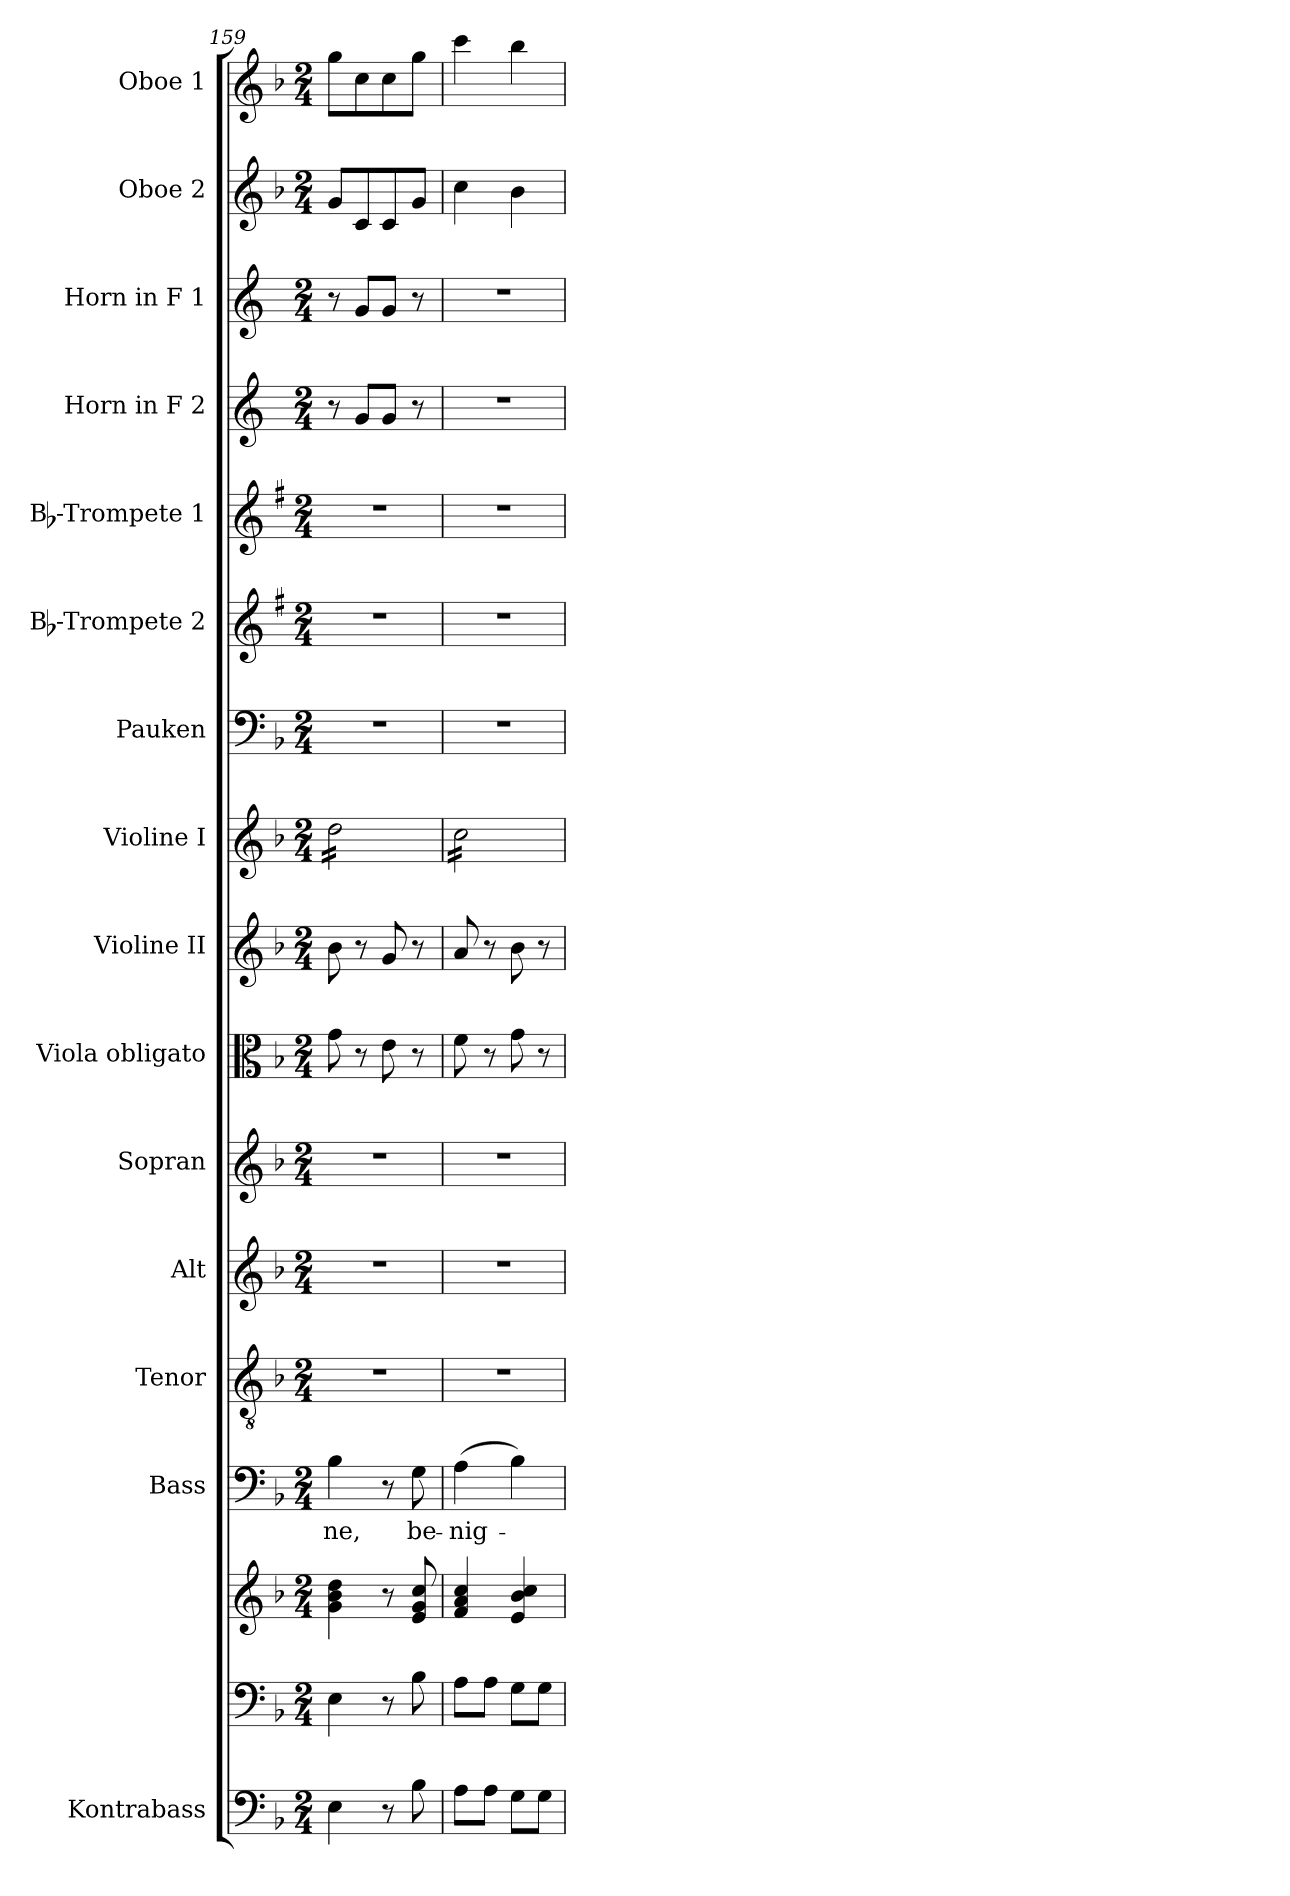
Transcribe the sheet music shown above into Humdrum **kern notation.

**kern	**kern	**kern	**kern	**text	**kern	**kern	**kern	**kern	**kern	**kern	**kern	**kern	**kern	**kern	**kern	**kern	**kern
*part16	*part15	*part15	*part14	*part14	*part13	*part12	*part11	*part10	*part9	*part8	*part7	*part6	*part5	*part4	*part3	*part2	*part1
*staff17	*staff16	*staff15	*staff14	*staff14	*staff13	*staff12	*staff11	*staff10	*staff9	*staff8	*staff7	*staff6	*staff5	*staff4	*staff3	*staff2	*staff1
*I"Kontrabass	*	*	*I"Bass	*	*I"Tenor	*I"Alt	*I"Sopran	*I"Viola obligato	*I"Violine II	*I"Violine I	*I"Pauken	*I"Bb-Trompete 2	*I"Bb-Trompete 1	*I"Horn in F 2	*I"Horn in F 1	*I"Oboe 2	*I"Oboe 1
*I'Kb.	*	*	*I'B.	*	*I'T.	*I'A.	*I'S.	*I'Vla.	*I'Vl. II	*I'Vl. I	*I'Pk.	*I'Bb Trp. 2	*I'Bb Trp. 1	*	*	*I'Ob. 2	*I'Ob. 1
*clefF4	*clefF4	*clefG2	*clefF4	*	*clefGv2	*clefG2	*clefG2	*clefC3	*clefG2	*clefG2	*clefF4	*clefG2	*clefG2	*clefG2	*clefG2	*clefG2	*clefG2
*ITrd7c12	*	*	*	*	*	*	*	*	*	*	*	*ITrd1c2	*ITrd1c2	*ITrd4c7	*ITrd4c7	*	*
*k[b-]	*k[b-]	*k[b-]	*k[b-]	*	*k[b-]	*k[b-]	*k[b-]	*k[b-]	*k[b-]	*k[b-]	*k[b-]	*k[b-]	*k[b-]	*k[b-]	*k[b-]	*k[b-]	*k[b-]
*F:	*F:	*F:	*F:	*	*F:	*F:	*F:	*F:	*F:	*F:	*F:	*F:	*F:	*F:	*F:	*F:	*F:
*M2/4	*M2/4	*M2/4	*M2/4	*	*M2/4	*M2/4	*M2/4	*M2/4	*M2/4	*M2/4	*M2/4	*M2/4	*M2/4	*M2/4	*M2/4	*M2/4	*M2/4
=159	=159	=159	=159	=159	=159	=159	=159	=159	=159	=159	=159	=159	=159	=159	=159	=159	=159
!	!	!	!	!LO:LY:b	!	!	!	!	!	!	!	!	!	!	!	!	!
*	*	*	*	*	*	*	*	*	*	*tremolo	*	*	*	*	*	*	*
4EE\	4E\	4g\ 4b-\ 4dd\	4B-\	-ne,	2r	2r	2r	8g\	8b-\	16dd\LL	2r	2r	2r	8r	8r	8g/L	8gg\L
.	.	.	.	.	.	.	.	.	.	16dd\	.	.	.	.	.	.	.
.	.	.	.	.	.	.	.	8r	8r	16dd\	.	.	.	8c/L	8c/L	8c/	8cc\
.	.	.	.	.	.	.	.	.	.	16dd\	.	.	.	.	.	.	.
8r	8r	8r	8r	.	.	.	.	8e\	8g/	16dd\	.	.	.	8c/J	8c/J	8c/	8cc\
.	.	.	.	.	.	.	.	.	.	16dd\	.	.	.	.	.	.	.
!	!	!	!	!LO:LY:b	!	!	!	!	!	!	!	!	!	!	!	!	!
8BB-\	8B-\	8e/ 8g/ 8cc/	8G\	be-	.	.	.	8r	8r	16dd\	.	.	.	8r	8r	8g/J	8gg\J
.	.	.	.	.	.	.	.	.	.	16dd\JJ	.	.	.	.	.	.	.
=160	=160	=160	=160	=160	=160	=160	=160	=160	=160	=160	=160	=160	=160	=160	=160	=160	=160
!	!	!	!	!LO:LY:b	!	!	!	!	!	!	!	!	!	!	!	!	!
8AA\L	8A\L	4f/ 4a/ 4cc/	(>4A\	-nig-	2r	2r	2r	8f\	8a/	16cc\LL	2r	2r	2r	2r	2r	4cc\	4ccc\
.	.	.	.	.	.	.	.	.	.	16cc\	.	.	.	.	.	.	.
8AA\J	8A\J	.	.	.	.	.	.	8r	8r	16cc\	.	.	.	.	.	.	.
.	.	.	.	.	.	.	.	.	.	16cc\	.	.	.	.	.	.	.
8GG\L	8G\L	4e/ 4b-/ 4cc/	4B-\)	.	.	.	.	8g\	8b-\	16cc\	.	.	.	.	.	4b-\	4bb-\
.	.	.	.	.	.	.	.	.	.	16cc\	.	.	.	.	.	.	.
8GG\J	8G\J	.	.	.	.	.	.	8r	8r	16cc\	.	.	.	.	.	.	.
.	.	.	.	.	.	.	.	.	.	16cc\JJ	.	.	.	.	.	.	.
*	*	*	*	*	*	*	*	*	*	*Xtremolo	*	*	*	*	*	*	*
=	=	=	=	=	=	=	=	=	=	=	=	=	=	=	=	=	=
*-	*-	*-	*-	*-	*-	*-	*-	*-	*-	*-	*-	*-	*-	*-	*-	*-	*-
